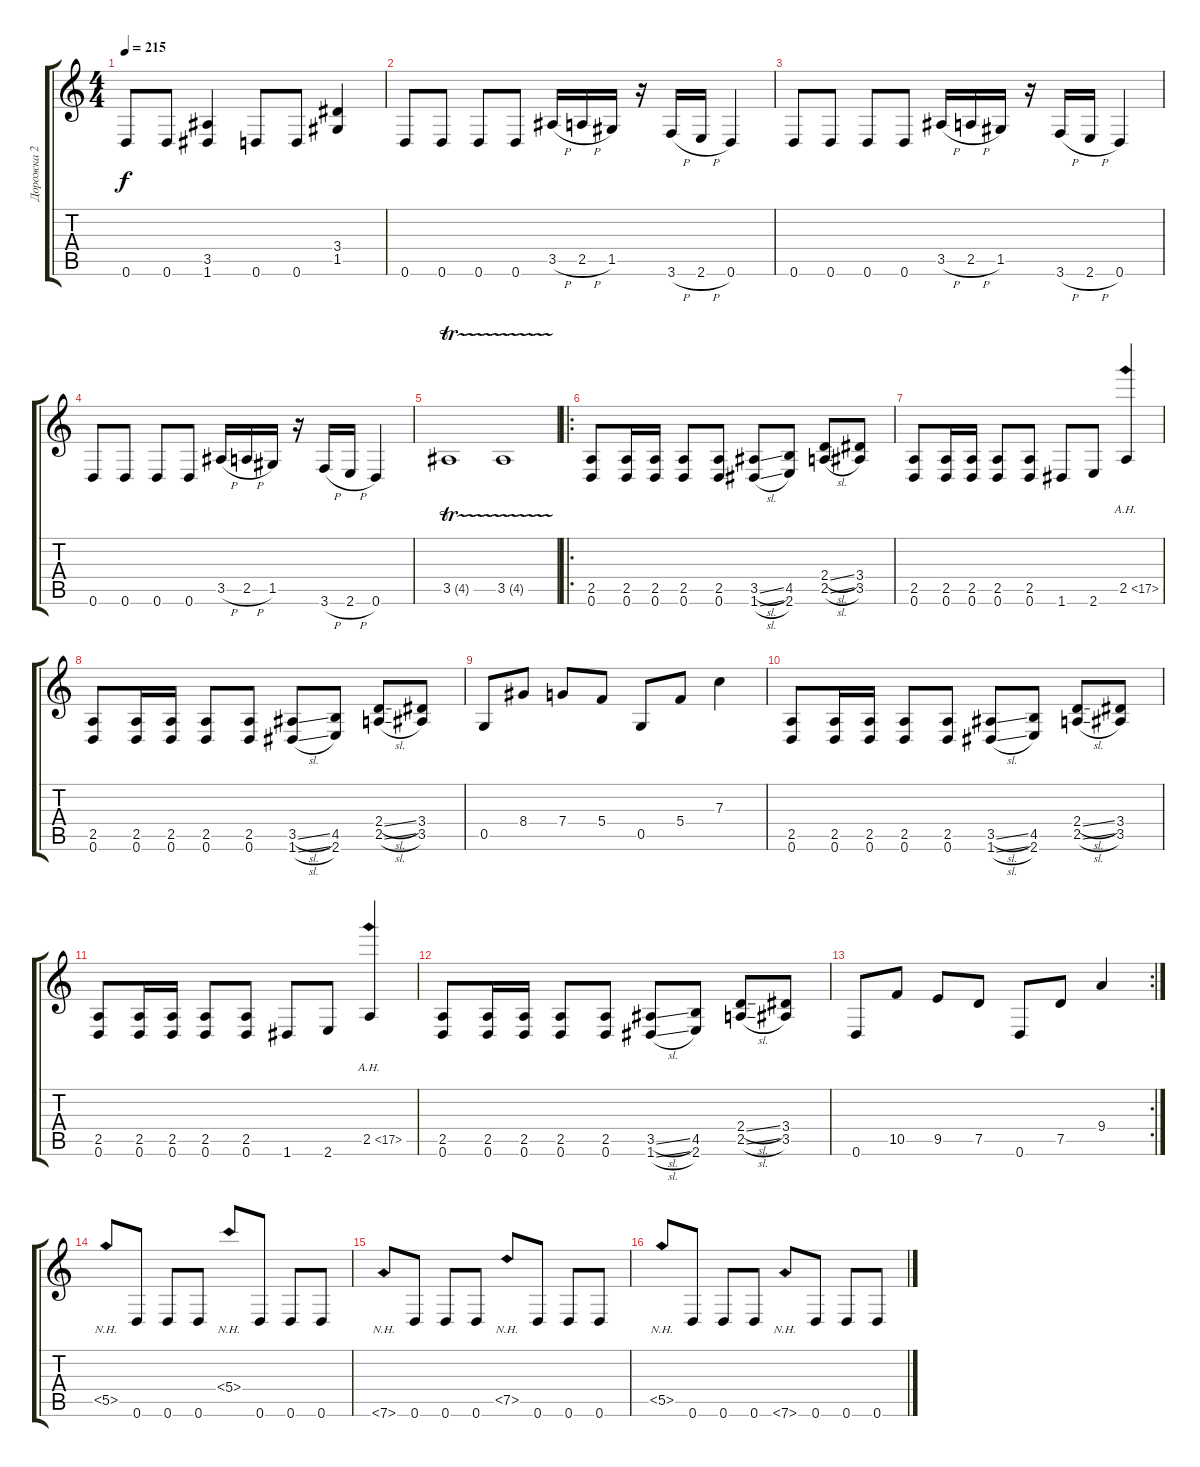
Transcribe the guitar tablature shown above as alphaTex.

\track ("Дорожка 2" "Дорожка 2") {instrument overdrivenguitar}
\staff {score tabs}
\tuning (D4 A3 F3 C3 G2 D2) {hide}
\ts (4 4)
\tempo 215
\clef g2
\ks c
0.6.8{dy f} 0.6.8 (3.5 1.6).4 0.6.8 0.6.8 (3.4 1.5).4 |
0.6.8 0.6.8 0.6.8 0.6.8 3.5{h}.16 2.5{h}.16 1.5.16 r.16 3.6{h}.16 2.6{h}.16 0.6.4 |
0.6.8 0.6.8 0.6.8 0.6.8 3.5{h}.16 2.5{h}.16 1.5.16 r.16 3.6{h}.16 2.6{h}.16 0.6.4 |
0.6.8 0.6.8 0.6.8 0.6.8 3.5{h}.16 2.5{h}.16 1.5.16 r.16 3.6{h}.16 2.6{h}.16 0.6.4 |
3.5{tr (4 16)}.1 3.5{tr (4 16)}.1 |
\ro
(2.5 0.6).8 (2.5 0.6).16 (2.5 0.6).16 (2.5 0.6).8 (2.5 0.6).8 (3.5{sl} 1.6{sl}).8 (4.5 2.6).8 (2.4{sl} 2.5{sl}).8 (3.4 3.5).8 |
(2.5 0.6).8 (2.5 0.6).16 (2.5 0.6).16 (2.5 0.6).8 (2.5 0.6).8 1.6.8 2.6.8 2.5{ah 15}.4 |
(2.5 0.6).8 (2.5 0.6).16 (2.5 0.6).16 (2.5 0.6).8 (2.5 0.6).8 (3.5{sl} 1.6{sl}).8 (4.5 2.6).8 (2.4{sl} 2.5{sl}).8 (3.4 3.5).8 |
0.5.8 8.4.8 7.4.8 5.4.8 0.5.8 5.4.8 7.3.4 |
(2.5 0.6).8 (2.5 0.6).16 (2.5 0.6).16 (2.5 0.6).8 (2.5 0.6).8 (3.5{sl} 1.6{sl}).8 (4.5 2.6).8 (2.4{sl} 2.5{sl}).8 (3.4 3.5).8 |
(2.5 0.6).8 (2.5 0.6).16 (2.5 0.6).16 (2.5 0.6).8 (2.5 0.6).8 1.6.8 2.6.8 2.5{ah 15}.4 |
(2.5 0.6).8 (2.5 0.6).16 (2.5 0.6).16 (2.5 0.6).8 (2.5 0.6).8 (3.5{sl} 1.6{sl}).8 (4.5 2.6).8 (2.4{sl} 2.5{sl}).8 (3.4 3.5).8 |
\rc 2
0.6.8 10.5.8 9.5.8 7.5.8 0.6.8 7.5.8 9.4.4 |
5.5{nh}.8 0.6.8 0.6.8 0.6.8 5.4{nh}.8 0.6.8 0.6.8 0.6.8 |
7.6{nh}.8 0.6.8 0.6.8 0.6.8 7.5{nh}.8 0.6.8 0.6.8 0.6.8 |
5.5{nh}.8 0.6.8 0.6.8 0.6.8 7.6{nh}.8 0.6.8 0.6.8 0.6.8
